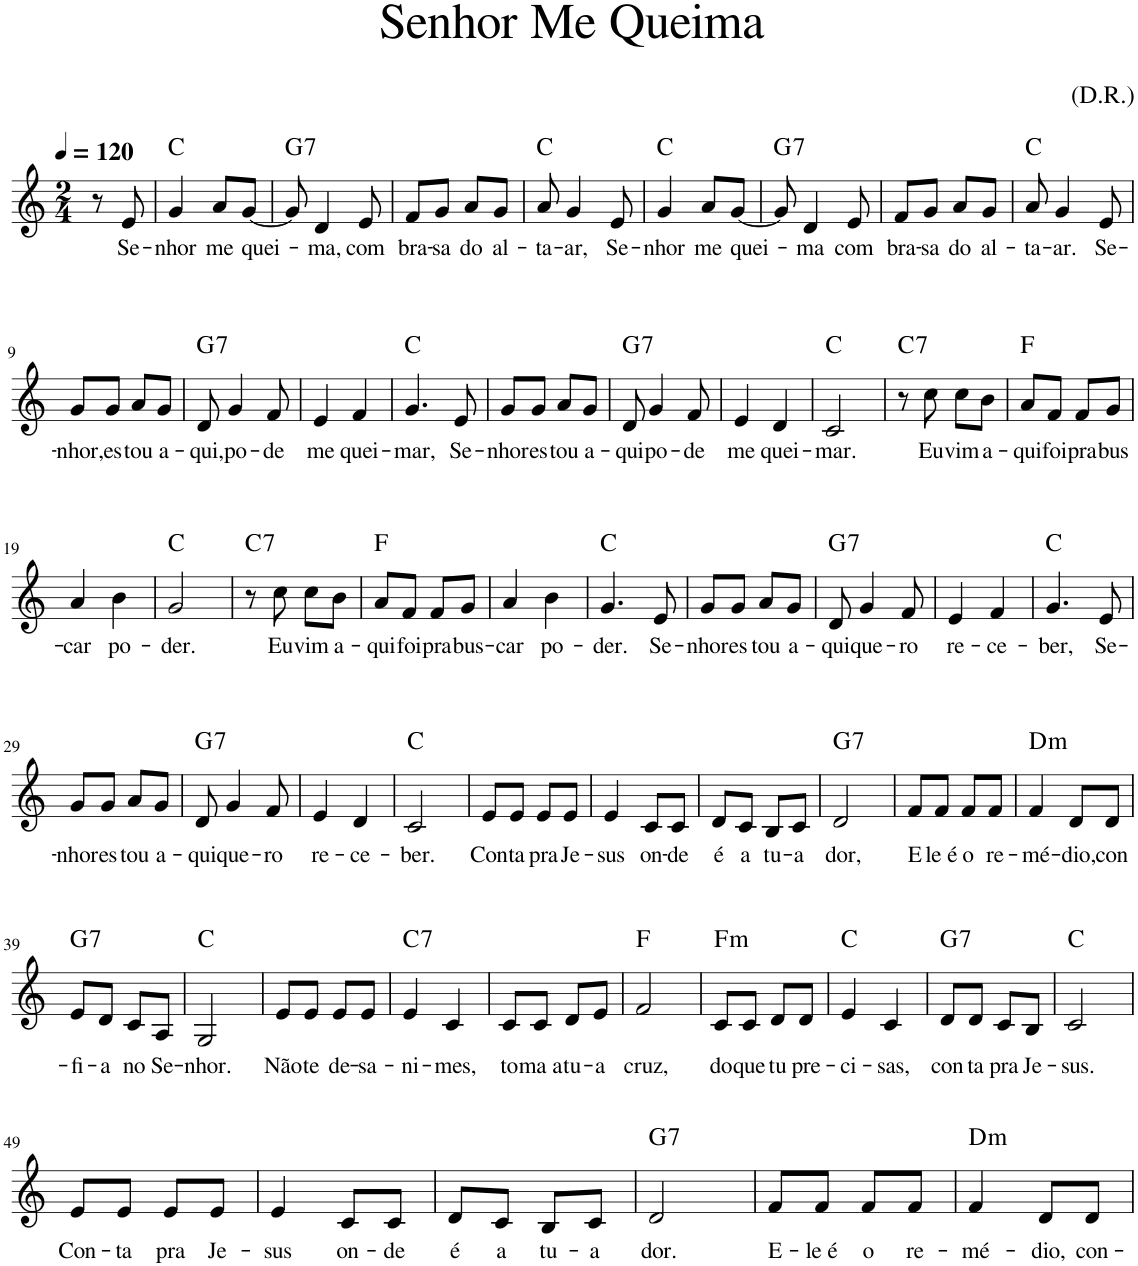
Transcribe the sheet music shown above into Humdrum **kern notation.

**kern	**text	**harte
*part1	*part1	*part1
*staff1	*staff1	*
*I"Voz	*	*
*I'Vo.	*	*
*clefG2	*	*
*k[]	*	*
*M2/4	*	*
*MM120	*	*
=	=	=
8r	.	.
!	!LO:LY:b	!
8e/	Se-	.
=1	=1	=1
!	!LO:LY:b	!
4g/	-nhor	C:maj
!	!LO:LY:b	!
8a/L	me	.
!	!LO:LY:b	!
[8g/J	quei-	.
=2	=2	=2
!	!	!LO:H:kt=7
8g/]	.	G:7
!	!LO:LY:b	!
4d/	-ma,	.
!	!LO:LY:b	!
8e/	com	.
=3	=3	=3
!	!LO:LY:b	!
8f/L	bra-	.
!	!LO:LY:b	!
8g/J	-sa	.
!	!LO:LY:b	!
8a/L	do	.
!	!LO:LY:b	!
8g/J	al-	.
=4	=4	=4
!	!LO:LY:b	!
8a/	-ta-	C:maj
!	!LO:LY:b	!
4g/	-ar,	.
!	!LO:LY:b	!
8e/	Se-	.
=5	=5	=5
!	!LO:LY:b	!
4g/	-nhor	C:maj
!	!LO:LY:b	!
8a/L	me	.
!	!LO:LY:b	!
[8g/J	quei-	.
=6	=6	=6
!	!	!LO:H:kt=7
8g/]	.	G:7
!	!LO:LY:b	!
4d/	-ma	.
!	!LO:LY:b	!
8e/	com	.
=7	=7	=7
!	!LO:LY:b	!
8f/L	bra-	.
!	!LO:LY:b	!
8g/J	-sa	.
!	!LO:LY:b	!
8a/L	do	.
!	!LO:LY:b	!
8g/J	al-	.
=8	=8	=8
!	!LO:LY:b	!
8a/	-ta-	C:maj
!	!LO:LY:b	!
4g/	-ar.	.
!	!LO:LY:b	!
8e/	Se-	.
!!LO:LB:g=z
=9	=9	=9
!	!LO:LY:b	!
8g/L	-nhor,	.
!	!LO:LY:b	!
8g/J	es-	.
!	!LO:LY:b	!
8a/L	-tou	.
!	!LO:LY:b	!
8g/J	a-	.
=10	=10	=10
!	!LO:LY:b	!LO:H:kt=7
8d/	-qui,	G:7
!	!LO:LY:b	!
4g/	po-	.
!	!LO:LY:b	!
8f/	-de	.
=11	=11	=11
!	!LO:LY:b	!
4e/	me	.
!	!LO:LY:b	!
4f/	quei-	.
=12	=12	=12
!	!LO:LY:b	!
4.g/	-mar,	C:maj
!	!LO:LY:b	!
8e/	Se-	.
=13	=13	=13
!	!LO:LY:b	!
8g/L	-nhor	.
!	!LO:LY:b	!
8g/J	es-	.
!	!LO:LY:b	!
8a/L	-tou	.
!	!LO:LY:b	!
8g/J	a-	.
=14	=14	=14
!	!LO:LY:b	!LO:H:kt=7
8d/	-qui	G:7
!	!LO:LY:b	!
4g/	po-	.
!	!LO:LY:b	!
8f/	-de	.
=15	=15	=15
!	!LO:LY:b	!
4e/	me	.
!	!LO:LY:b	!
4d/	quei-	.
=16	=16	=16
!	!LO:LY:b	!
2c/	-mar.	C:maj
=17	=17	=17
!	!	!LO:H:kt=7
8r	.	C:7
!	!LO:LY:b	!
8cc\	Eu	.
!	!LO:LY:b	!
8cc\L	vim	.
!	!LO:LY:b	!
8bn\J	a-	.
=18	=18	=18
!	!LO:LY:b	!
8a/L	-qui	F:maj
!	!LO:LY:b	!
8f/J	foi	.
!	!LO:LY:b	!
8f/L	pra	.
!	!LO:LY:b	!
8g/J	bus-	.
!!LO:LB:g=z
=19	=19	=19
!	!LO:LY:b	!
4a/	-car	.
!	!LO:LY:b	!
4b\	po-	.
=20	=20	=20
!	!LO:LY:b	!
2g/	-der.	C:maj
=21	=21	=21
!	!	!LO:H:kt=7
8r	.	C:7
!	!LO:LY:b	!
8cc\	Eu	.
!	!LO:LY:b	!
8cc\L	vim	.
!	!LO:LY:b	!
8bn\J	a-	.
=22	=22	=22
!	!LO:LY:b	!
8a/L	-qui	F:maj
!	!LO:LY:b	!
8f/J	foi	.
!	!LO:LY:b	!
8f/L	pra	.
!	!LO:LY:b	!
8g/J	bus-	.
=23	=23	=23
!	!LO:LY:b	!
4a/	-car	.
!	!LO:LY:b	!
4b\	po-	.
=24	=24	=24
!	!LO:LY:b	!
4.g/	-der.	C:maj
!	!LO:LY:b	!
8e/	Se-	.
=25	=25	=25
!	!LO:LY:b	!
8g/L	-nhor	.
!	!LO:LY:b	!
8g/J	es-	.
!	!LO:LY:b	!
8a/L	-tou	.
!	!LO:LY:b	!
8g/J	a-	.
=26	=26	=26
!	!LO:LY:b	!LO:H:kt=7
8d/	-qui	G:7
!	!LO:LY:b	!
4g/	que-	.
!	!LO:LY:b	!
8f/	-ro	.
=27	=27	=27
!	!LO:LY:b	!
4e/	re-	.
!	!LO:LY:b	!
4f/	-ce-	.
=28	=28	=28
!	!LO:LY:b	!
4.g/	-ber,	C:maj
!	!LO:LY:b	!
8e/	Se-	.
!!LO:LB:g=z
=29	=29	=29
!	!LO:LY:b	!
8g/L	-nhor	.
!	!LO:LY:b	!
8g/J	es-	.
!	!LO:LY:b	!
8a/L	-tou	.
!	!LO:LY:b	!
8g/J	a-	.
=30	=30	=30
!	!LO:LY:b	!LO:H:kt=7
8d/	-qui	G:7
!	!LO:LY:b	!
4g/	que-	.
!	!LO:LY:b	!
8f/	-ro	.
=31	=31	=31
!	!LO:LY:b	!
4e/	re-	.
!	!LO:LY:b	!
4d/	-ce-	.
=32	=32	=32
!	!LO:LY:b	!
2c/	-ber.	C:maj
=33	=33	=33
!	!LO:LY:b	!
8e/L	Con-	.
!	!LO:LY:b	!
8e/J	-ta	.
!	!LO:LY:b	!
8e/L	pra	.
!	!LO:LY:b	!
8e/J	Je-	.
=34	=34	=34
!	!LO:LY:b	!
4e/	-sus	.
!	!LO:LY:b	!
8c/L	on-	.
!	!LO:LY:b	!
8c/J	-de	.
=35	=35	=35
!	!LO:LY:b	!
8d/L	é	.
!	!LO:LY:b	!
8c/J	a	.
!	!LO:LY:b	!
8B/L	tu-	.
!	!LO:LY:b	!
8c/J	-a	.
=36	=36	=36
!	!LO:LY:b	!LO:H:kt=7
2d/	dor,	G:7
=37	=37	=37
!	!LO:LY:b	!
8f/L	E-	.
!	!LO:LY:b	!
8f/J	-le é	.
!	!LO:LY:b	!
8f/L	o	.
!	!LO:LY:b	!
8f/J	re-	.
=38	=38	=38
!	!LO:LY:b	!LO:H:kt=m
4f/	-mé-	D:min
!	!LO:LY:b	!
8d/L	-dio,	.
!	!LO:LY:b	!
8d/J	con-	.
!!LO:LB:g=z
=39	=39	=39
!	!LO:LY:b	!LO:H:kt=7
8e/L	-fi-	G:7
!	!LO:LY:b	!
8d/J	-a	.
!	!LO:LY:b	!
8c/L	no	.
!	!LO:LY:b	!
8A/J	Se-	.
=40	=40	=40
!	!LO:LY:b	!
2G/	-nhor.	C:maj
=41	=41	=41
!	!LO:LY:b	!
8e/L	Não	.
!	!LO:LY:b	!
8e/J	te	.
!	!LO:LY:b	!
8e/L	de-	.
!	!LO:LY:b	!
8e/J	-sa-	.
=42	=42	=42
!	!LO:LY:b	!LO:H:kt=7
4e/	-ni-	C:7
!	!LO:LY:b	!
4c/	-mes,	.
=43	=43	=43
!	!LO:LY:b	!
8c/L	to-	.
!	!LO:LY:b	!
8c/J	-ma a	.
!	!LO:LY:b	!
8d/L	tu-	.
!	!LO:LY:b	!
8e/J	-a	.
=44	=44	=44
!	!LO:LY:b	!
2f/	cruz,	F:maj
=45	=45	=45
!	!LO:LY:b	!LO:H:kt=m
8c/L	do	F:min
!	!LO:LY:b	!
8c/J	que	.
!	!LO:LY:b	!
8d/L	tu	.
!	!LO:LY:b	!
8d/J	pre-	.
=46	=46	=46
!	!LO:LY:b	!
4e/	-ci-	C:maj
!	!LO:LY:b	!
4c/	-sas,	.
=47	=47	=47
!	!LO:LY:b	!LO:H:kt=7
8d/L	con-	G:7
!	!LO:LY:b	!
8d/J	-ta	.
!	!LO:LY:b	!
8c/L	pra	.
!	!LO:LY:b	!
8B/J	Je-	.
=48	=48	=48
!	!LO:LY:b	!
2c/	-sus.	C:maj
!!LO:LB:g=z
=49	=49	=49
!	!LO:LY:b	!
8e/L	Con-	.
!	!LO:LY:b	!
8e/J	-ta	.
!	!LO:LY:b	!
8e/L	pra	.
!	!LO:LY:b	!
8e/J	Je-	.
=50	=50	=50
!	!LO:LY:b	!
4e/	-sus	.
!	!LO:LY:b	!
8c/L	on-	.
!	!LO:LY:b	!
8c/J	-de	.
=51	=51	=51
!	!LO:LY:b	!
8d/L	é	.
!	!LO:LY:b	!
8c/J	a	.
!	!LO:LY:b	!
8B/L	tu-	.
!	!LO:LY:b	!
8c/J	-a	.
=52	=52	=52
!	!LO:LY:b	!LO:H:kt=7
2d/	dor.	G:7
=53	=53	=53
!	!LO:LY:b	!
8f/L	E-	.
!	!LO:LY:b	!
8f/J	-le é	.
!	!LO:LY:b	!
8f/L	o	.
!	!LO:LY:b	!
8f/J	re-	.
=54	=54	=54
!	!LO:LY:b	!LO:H:kt=m
4f/	-mé-	D:min
!	!LO:LY:b	!
8d/L	-dio,	.
!	!LO:LY:b	!
8d/J	con-	.
=	=	=
*-	*-	*-
